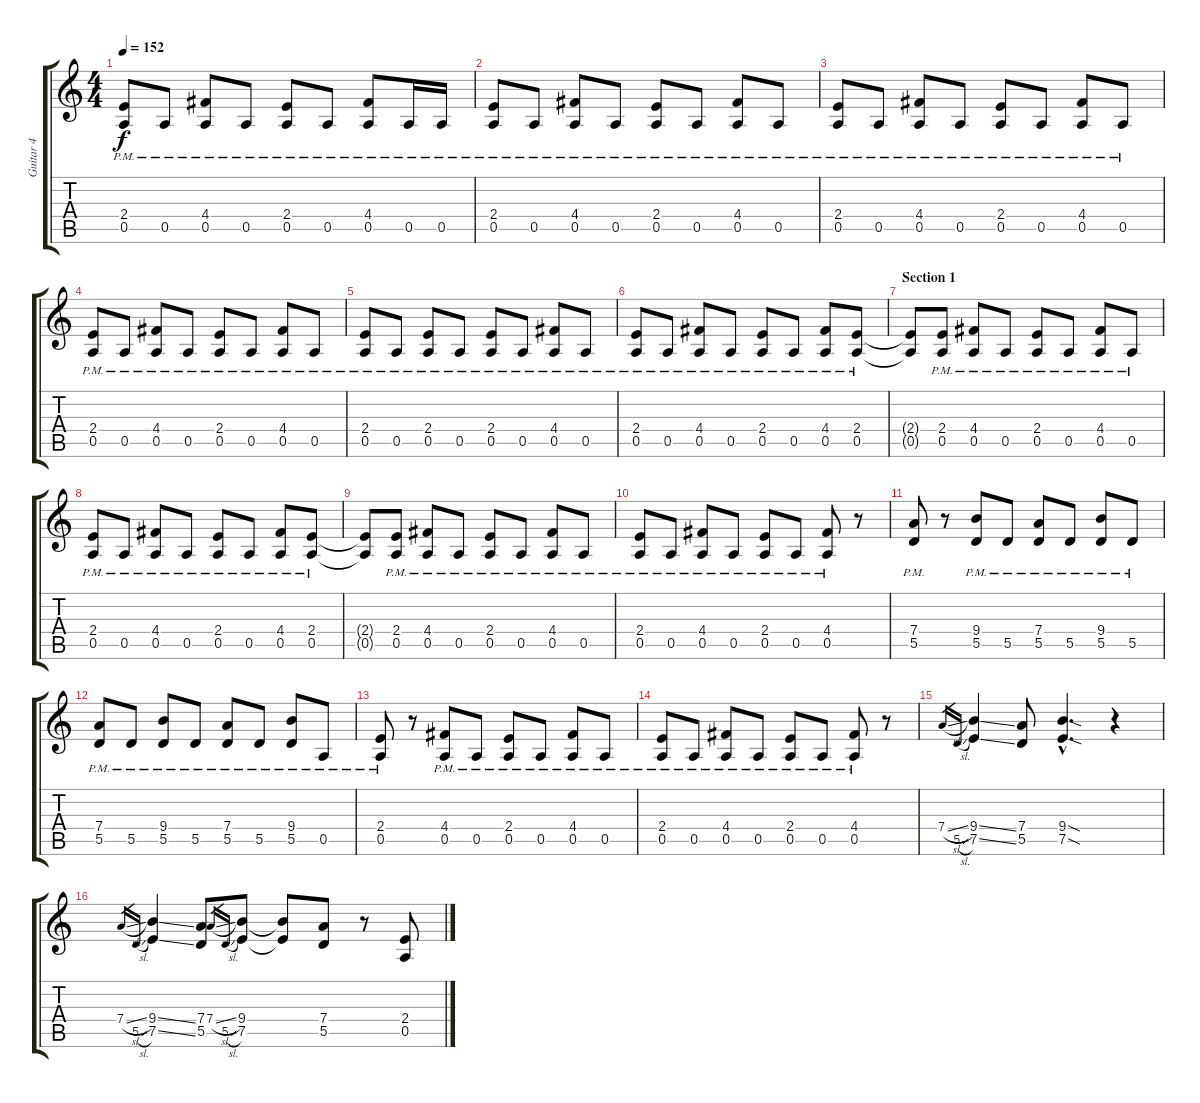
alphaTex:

\track ("Guitar 4" "Guitar 4") {instrument overdrivenguitar}
\staff {score tabs}
\tuning (E4 B3 G3 D3 A2 E2) {hide}
\ts (4 4)
\tempo 152
\clef g2
\ks c
(2.4{pm} 0.5{pm}).8{dy f} 0.5{pm}.8 (4.4{pm} 0.5{pm}).8 0.5{pm}.8 (2.4{pm} 0.5{pm}).8 0.5{pm}.8 (4.4{pm} 0.5{pm}).8 0.5{pm}.16 0.5{pm}.16 |
(2.4{pm} 0.5{pm}).8 0.5{pm}.8 (4.4{pm} 0.5{pm}).8 0.5{pm}.8 (2.4{pm} 0.5{pm}).8 0.5{pm}.8 (4.4{pm} 0.5{pm}).8 0.5{pm}.8 |
(2.4{pm} 0.5{pm}).8 0.5{pm}.8 (4.4{pm} 0.5{pm}).8 0.5{pm}.8 (2.4{pm} 0.5{pm}).8 0.5{pm}.8 (4.4{pm} 0.5{pm}).8 0.5{pm}.8 |
(2.4{pm} 0.5{pm}).8 0.5{pm}.8 (4.4{pm} 0.5{pm}).8 0.5{pm}.8 (2.4{pm} 0.5{pm}).8 0.5{pm}.8 (4.4{pm} 0.5{pm}).8 0.5{pm}.8 |
(2.4{pm} 0.5{pm}).8 0.5{pm}.8 (2.4{pm} 0.5{pm}).8 0.5{pm}.8 (2.4{pm} 0.5{pm}).8 0.5{pm}.8 (4.4{pm} 0.5{pm}).8 0.5{pm}.8 |
(2.4{pm} 0.5{pm}).8 0.5{pm}.8 (4.4{pm} 0.5{pm}).8 0.5{pm}.8 (2.4{pm} 0.5{pm}).8 0.5{pm}.8 (4.4{pm} 0.5{pm}).8 (2.4{pm} 0.5{pm}).8 |
\section ("" "Section 1")
(2.4{t} 0.5{t}).8 (2.4{pm} 0.5{pm}).8 (4.4{pm} 0.5{pm}).8 0.5{pm}.8 (2.4{pm} 0.5{pm}).8 0.5{pm}.8 (4.4{pm} 0.5{pm}).8 0.5{pm}.8 |
(2.4{pm} 0.5{pm}).8 0.5{pm}.8 (4.4{pm} 0.5{pm}).8 0.5{pm}.8 (2.4{pm} 0.5{pm}).8 0.5{pm}.8 (4.4{pm} 0.5{pm}).8 (2.4{pm} 0.5{pm}).8 |
(2.4{t} 0.5{t}).8 (2.4{pm} 0.5{pm}).8 (4.4{pm} 0.5{pm}).8 0.5{pm}.8 (2.4{pm} 0.5{pm}).8 0.5{pm}.8 (4.4{pm} 0.5{pm}).8 0.5{pm}.8 |
(2.4{pm} 0.5{pm}).8 0.5{pm}.8 (4.4{pm} 0.5{pm}).8 0.5{pm}.8 (2.4{pm} 0.5{pm}).8 0.5{pm}.8 (4.4{pm} 0.5{pm}).8 r.8 |
(7.4{pm} 5.5{pm}).8 r.8 (9.4{pm} 5.5{pm}).8 5.5{pm}.8 (7.4{pm} 5.5{pm}).8 5.5{pm}.8 (9.4{pm} 5.5{pm}).8 5.5{pm}.8 |
(7.4{pm} 5.5{pm}).8 5.5{pm}.8 (9.4{pm} 5.5{pm}).8 5.5{pm}.8 (7.4{pm} 5.5{pm}).8 5.5{pm}.8 (9.4{pm} 5.5{pm}).8 0.5{pm}.8 |
(2.4{pm} 0.5{pm}).8 r.8 (4.4{pm} 0.5{pm}).8 0.5{pm}.8 (2.4{pm} 0.5{pm}).8 0.5{pm}.8 (4.4{pm} 0.5{pm}).8 0.5{pm}.8 |
(2.4{pm} 0.5{pm}).8 0.5{pm}.8 (4.4{pm} 0.5{pm}).8 0.5{pm}.8 (2.4{pm} 0.5{pm}).8 0.5{pm}.8 (4.4{pm} 0.5{pm}).8 r.8 |
7.4{sl}.16{gr} 5.5{sl}.16{gr} (9.4{ss} 7.5{ss}).4 (7.4 5.5).8 (9.4{sod hac} 7.5{sod hac}).4{d} r.4 |
7.4{sl}.16{gr} 5.5{sl}.16{gr} (9.4{ss} 7.5{ss}).4 (7.4 5.5).8 7.4{sl}.16{gr} 5.5{sl}.16{gr} (9.4 7.5).8 (9.4{t} 7.5{t}).8 (7.4 5.5).8 r.8 (2.4 0.5).8
